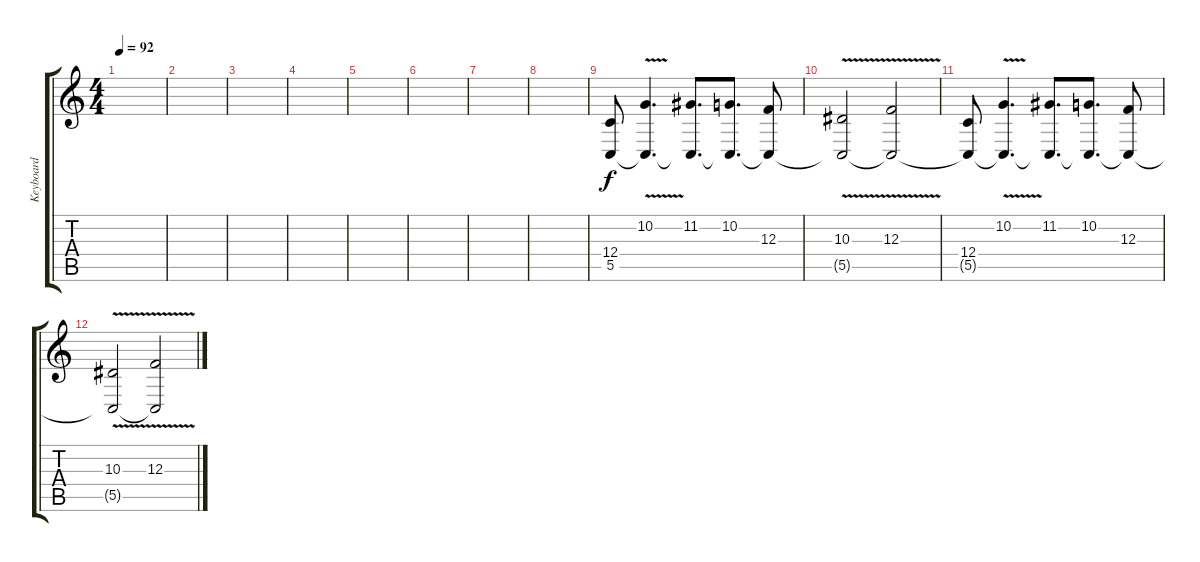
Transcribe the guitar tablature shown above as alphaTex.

\track ("Keyboard" "Keyboard") {instrument churchorgan}
\staff {score tabs}
\tuning (D4 A3 F3 C3 G2 C2) {hide}
\ts (4 4)
\tempo 92
\clef g2
\ks c
|
|
|
|
|
|
|
|
(12.4 5.5).8 (10.2{v} 5.5{t}).4{d} (11.2 5.5{t}).8{d} (10.2 5.5{t}).8{d} (12.3 5.5{t}).8 |
(10.3{v} 5.5{t}).2 (12.3{v} 5.5{t}).2 |
(12.4 5.5{t}).8 (10.2{v} 5.5{t}).4{d} (11.2 5.5{t}).8{d} (10.2 5.5{t}).8{d} (12.3 5.5{t}).8 |
(10.3{v} 5.5{t}).2 (12.3{v} 5.5{t}).2
